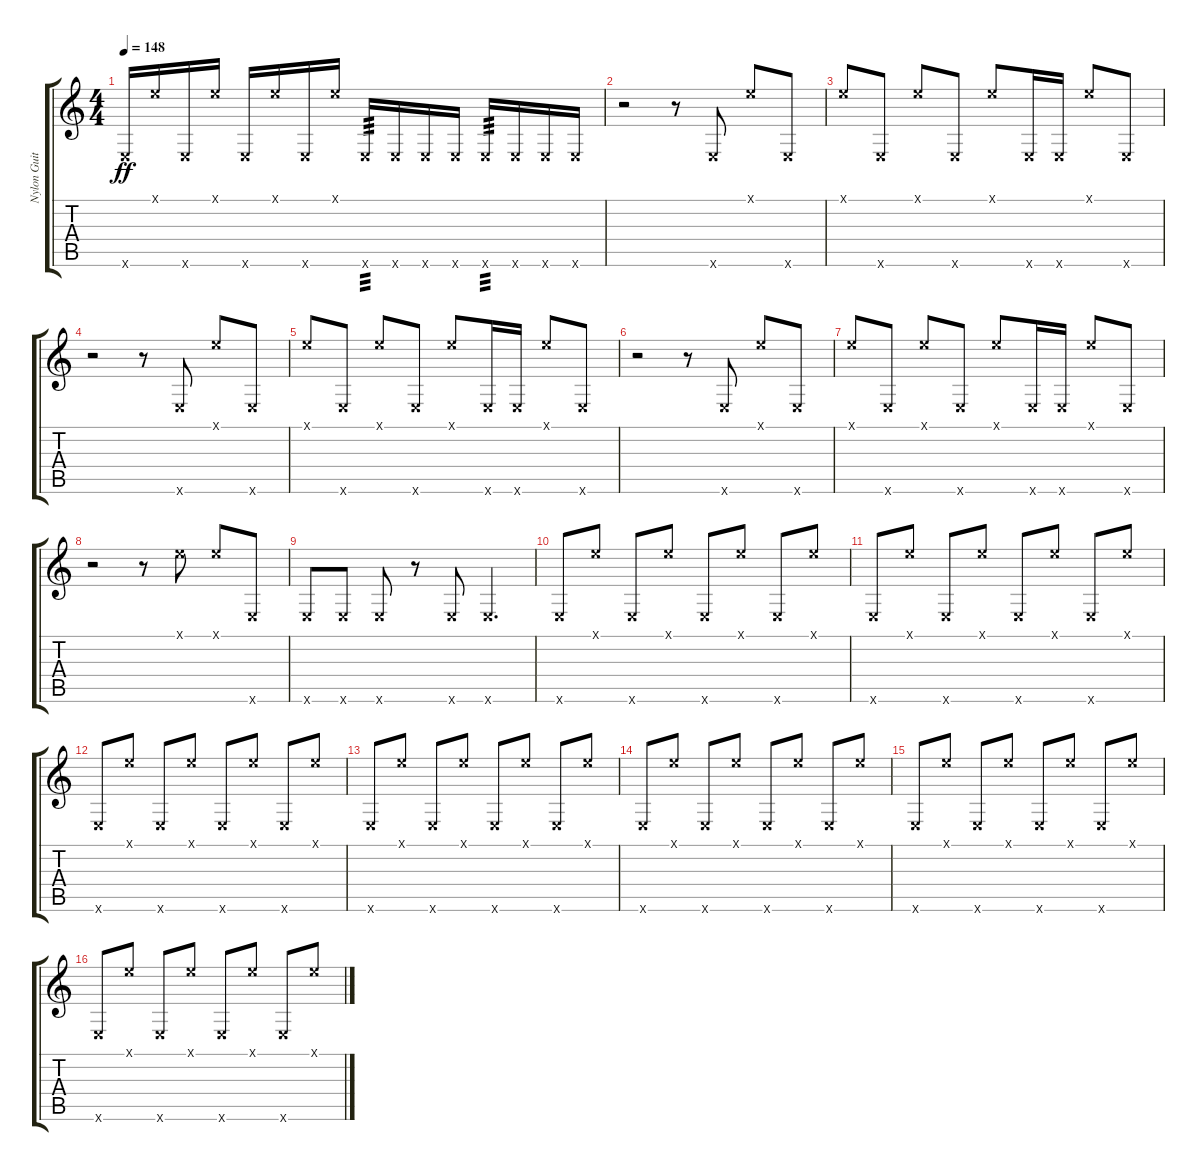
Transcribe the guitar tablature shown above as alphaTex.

\track ("Nylon Guitar" "Nylon Guit") {instrument acousticguitarnylon}
\staff {score tabs}
\tuning (E4 B3 G3 D3 A2 E2) {hide}
\ts (4 4)
\tempo 148
\clef g2
\ks c
0.6{x}.16{dy ff} 0.1{x}.16 0.6{x}.16 0.1{x}.16 0.6{x}.16 0.1{x}.16 0.6{x}.16 0.1{x}.16 0.6{x}.16{tp 3} 0.6{x}.16 0.6{x}.16 0.6{x}.16 0.6{x}.16{tp 3} 0.6{x}.16 0.6{x}.16 0.6{x}.16 |
r.2 r.8 0.6{x}.8 0.1{x}.8 0.6{x}.8 |
0.1{x}.8 0.6{x}.8 0.1{x}.8 0.6{x}.8 0.1{x}.8 0.6{x}.16 0.6{x}.16 0.1{x}.8 0.6{x}.8 |
r.2 r.8 0.6{x}.8 0.1{x}.8 0.6{x}.8 |
0.1{x}.8 0.6{x}.8 0.1{x}.8 0.6{x}.8 0.1{x}.8 0.6{x}.16 0.6{x}.16 0.1{x}.8 0.6{x}.8 |
r.2 r.8 0.6{x}.8 0.1{x}.8 0.6{x}.8 |
0.1{x}.8 0.6{x}.8 0.1{x}.8 0.6{x}.8 0.1{x}.8 0.6{x}.16 0.6{x}.16 0.1{x}.8 0.6{x}.8 |
r.2 r.8 0.1{x}.8 0.1{x}.8 0.6{x}.8 |
0.6{x}.8 0.6{x}.8 0.6{x}.8 r.8 0.6{x}.8 0.6{x}.4{d} |
0.6{x}.8 0.1{x}.8 0.6{x}.8 0.1{x}.8 0.6{x}.8 0.1{x}.8 0.6{x}.8 0.1{x}.8 |
0.6{x}.8 0.1{x}.8 0.6{x}.8 0.1{x}.8 0.6{x}.8 0.1{x}.8 0.6{x}.8 0.1{x}.8 |
0.6{x}.8 0.1{x}.8 0.6{x}.8 0.1{x}.8 0.6{x}.8 0.1{x}.8 0.6{x}.8 0.1{x}.8 |
0.6{x}.8 0.1{x}.8 0.6{x}.8 0.1{x}.8 0.6{x}.8 0.1{x}.8 0.6{x}.8 0.1{x}.8 |
0.6{x}.8 0.1{x}.8 0.6{x}.8 0.1{x}.8 0.6{x}.8 0.1{x}.8 0.6{x}.8 0.1{x}.8 |
0.6{x}.8 0.1{x}.8 0.6{x}.8 0.1{x}.8 0.6{x}.8 0.1{x}.8 0.6{x}.8 0.1{x}.8 |
0.6{x}.8 0.1{x}.8 0.6{x}.8 0.1{x}.8 0.6{x}.8 0.1{x}.8 0.6{x}.8 0.1{x}.8
